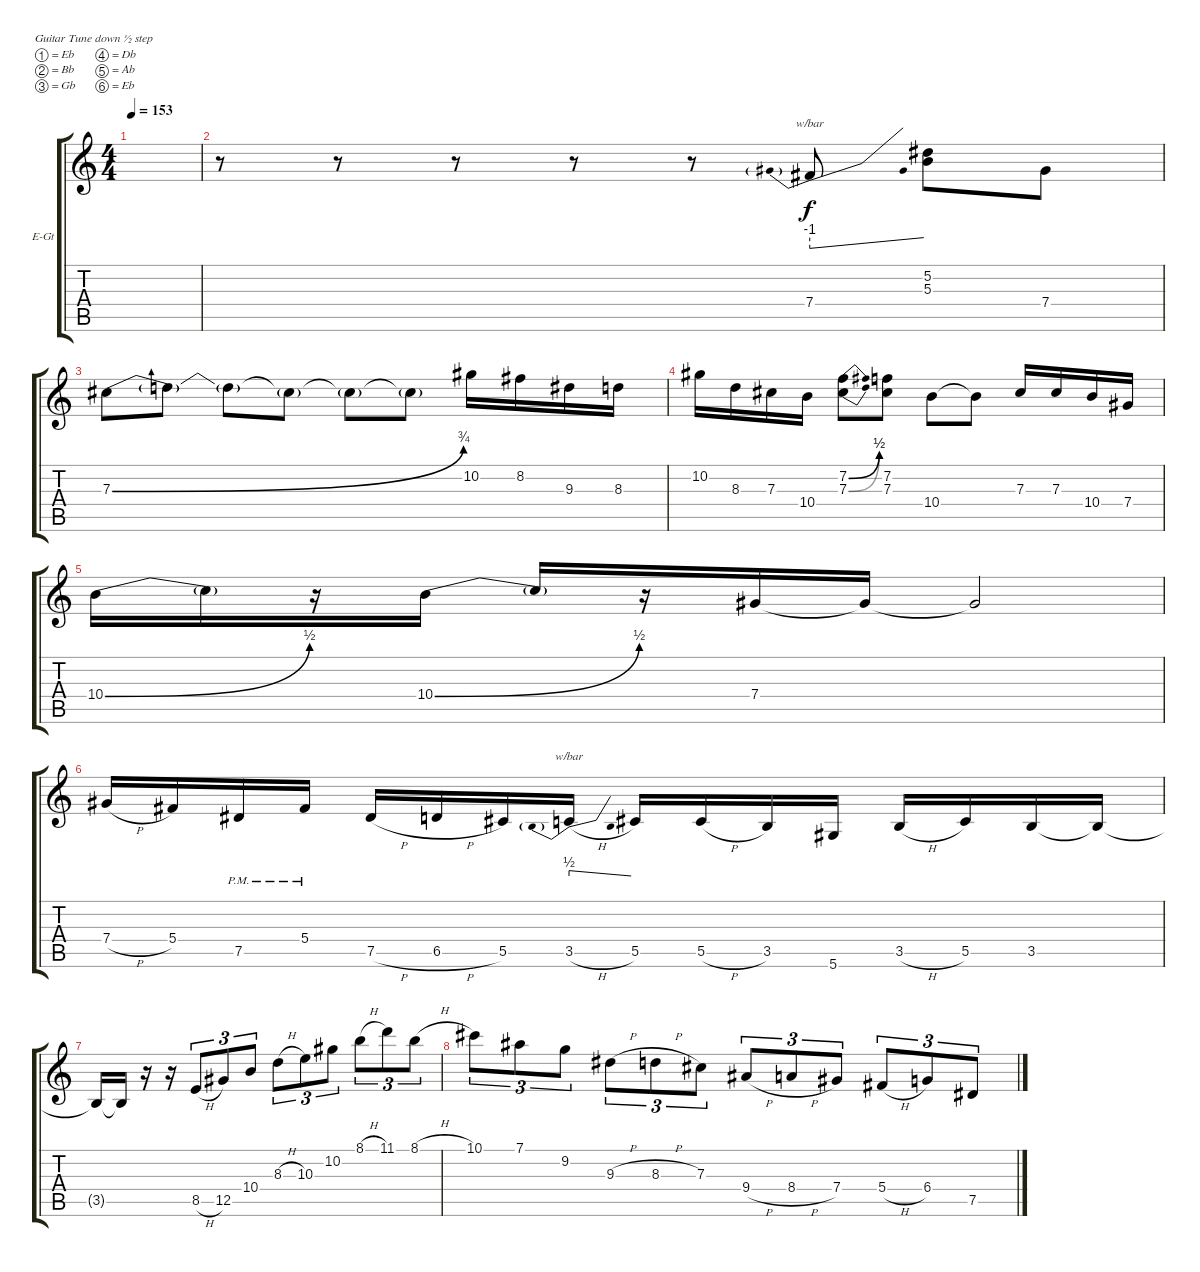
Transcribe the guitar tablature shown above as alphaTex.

\bracketExtendMode groupsimilarinstruments
\firstSystemTrackNameOrientation horizontal
\otherSystemsTrackNameOrientation horizontal
\track ("solo" "E-Gt") {instrument distortionguitar}
\staff {score tabs}
\tuning (Eb4 Bb3 Gb3 Db3 Ab2 Eb2)
\ts (4 4)
\tempo 153
\clef g2
\ks c
|
r.8 r.8 r.8 r.8 r.8 7.4.8{tbe (predivedive default 0 -4 30 0)} (5.3 5.2).8 7.4.8 |
7.3{be (bend 0 0 54 3)}.8 7.3{t}.8 7.3{t}.8 7.3{t}.8 7.3{t}.8 7.3{t}.8 10.2.16 8.2.16 9.3.16 8.3.16 |
10.2.16 8.3.16 7.3.16 10.4.16 (7.3{be (bend 0 0 28.2 2)} 7.2{be (bend 0 0 22.8 2)}).8 (7.3 7.2).8 10.4.8 10.4{t}.8 7.3.16 7.3.16 10.4.16 7.4.16 |
10.4{be (bend 18 0 58.8 2)}.16 10.4{t}.16 r.16 10.4{be (bend 20.4 0 48.6 2)}.16 10.4{t}.16 r.16 7.4.16 7.4{t}.16 7.4{t}.2 |
7.4{h}.16 5.4.16 7.5{pm}.16 5.4{pm}.16 7.5{h}.16 6.5{h}.16 5.5.16 3.5{h}.16{tbe (predivedive default 0 2 30 0)} 5.5.16 5.5{h}.16 3.5.16 5.6.16 3.5{h}.16 5.5.16 3.5.16 3.5{t}.16 |
3.5{t}.16 3.5{t}.16 r.16 r.16 8.5{h}.8{tu (3 2)} 12.5.8{tu (3 2)} 10.4.8{tu (3 2)} 8.3{h}.8{tu (3 2)} 10.3.8{tu (3 2)} 10.2.8{tu (3 2)} 8.1{h}.8{tu (3 2)} 11.1.8{tu (3 2)} 8.1{h}.8{tu (3 2)} |
10.1.8{tu (3 2)} 7.1.8{tu (3 2)} 9.2.8{tu (3 2)} 9.3{h}.8{tu (3 2)} 8.3{h}.8{tu (3 2)} 7.3.8{tu (3 2)} 9.4{h}.8{tu (3 2)} 8.4{h}.8{tu (3 2)} 7.4.8{tu (3 2)} 5.4{h}.8{tu (3 2)} 6.4.8{tu (3 2)} 7.5.8{tu (3 2)}
